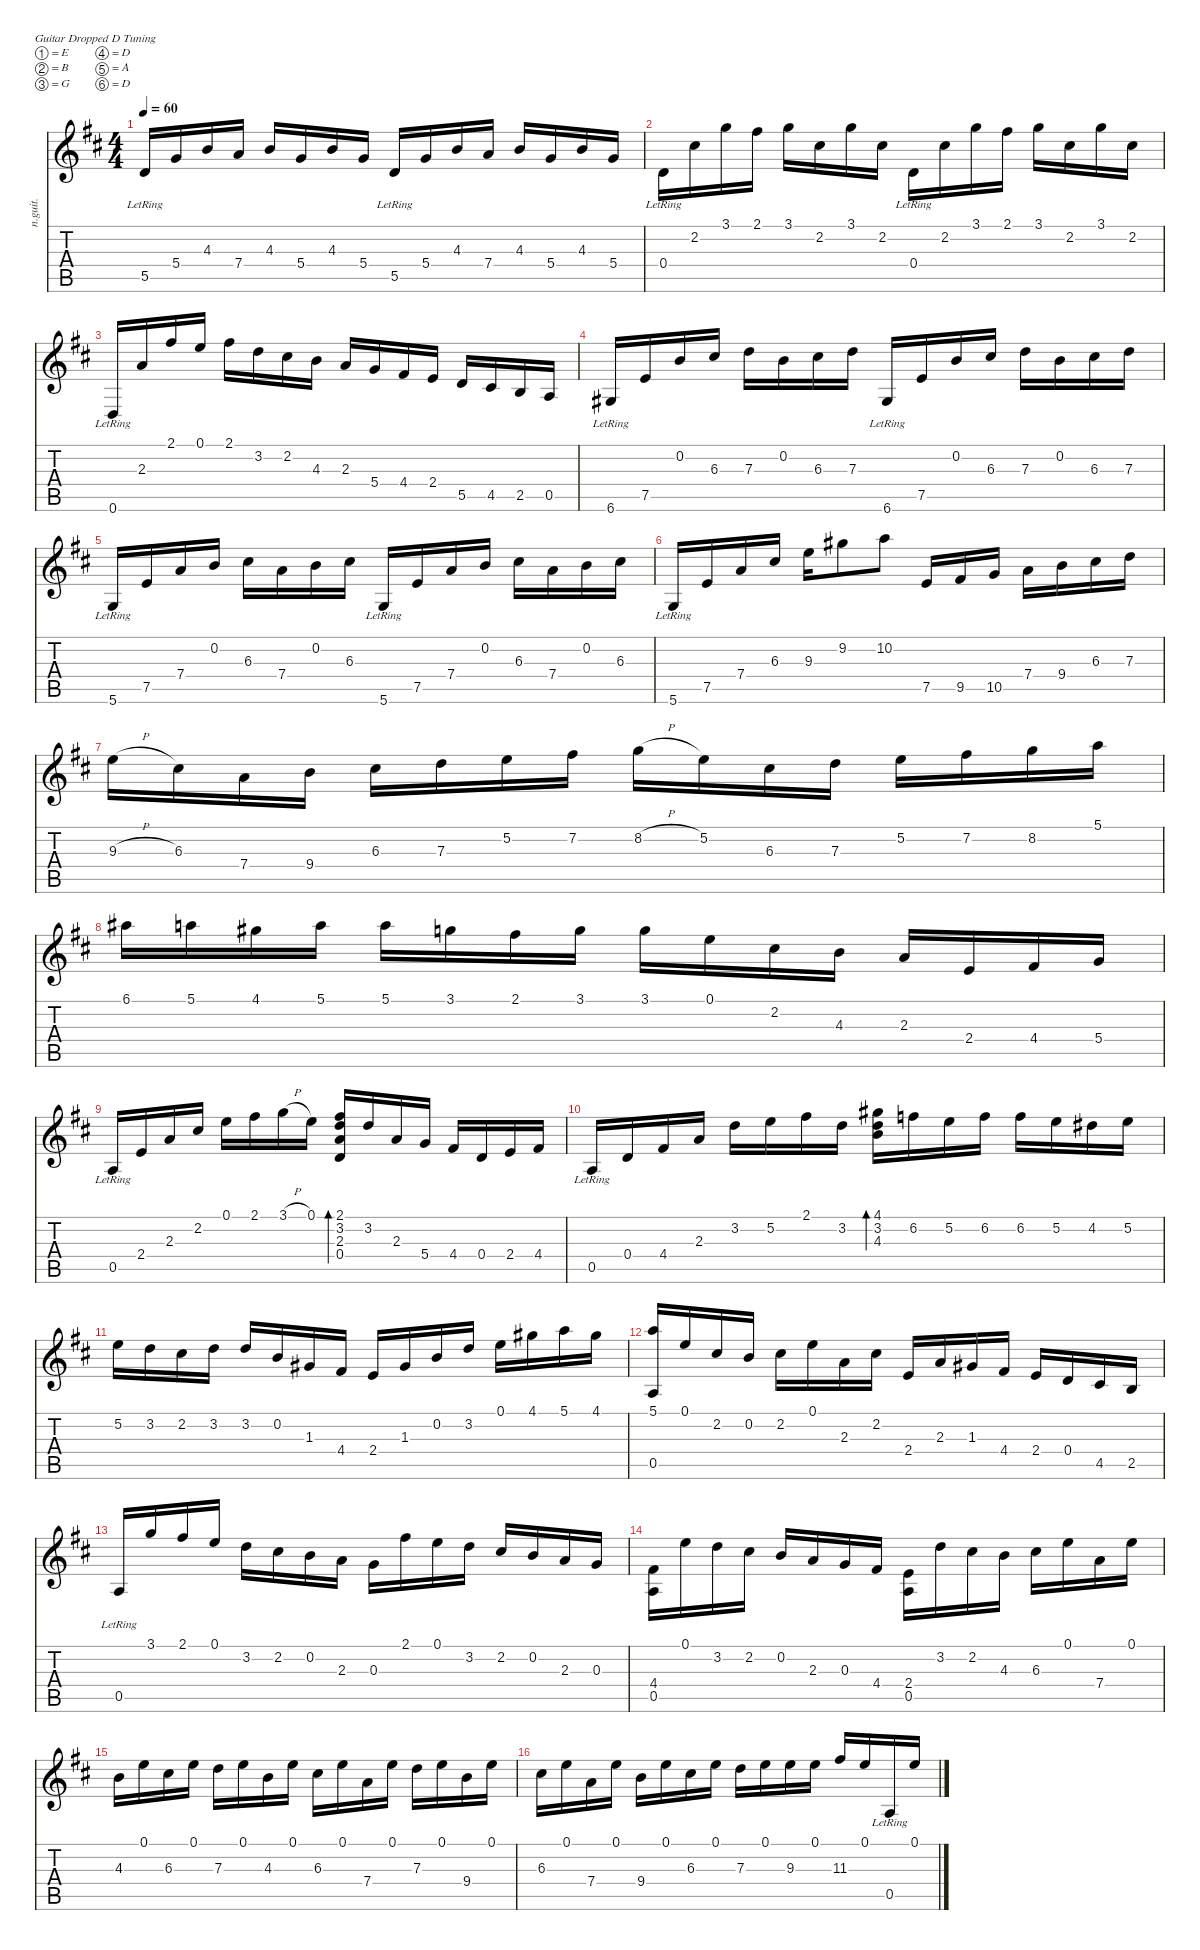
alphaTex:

\defaultSystemsLayout 4
\hideDynamics
\bracketExtendMode nobrackets
\chordDiagramsInScore
\track ("" "n.guit.") {defaultSystemsLayout 2 instrument acousticguitarnylon}
\staff {score tabs}
\tuning (E4 B3 G3 D3 A2 D2)
\ts (4 4)
\tempo 60
\clef g2
\ks d
5.5{lr acc forcenatural}.16{dy f beam Up} 5.4{acc forcenatural}.16{beam Up} 4.3{acc forcenatural}.16{beam Up} 7.4{acc forcenatural}.16{beam Up} 4.3{acc forcenatural}.16{beam Up} 5.4{acc forcenatural}.16{beam Up} 4.3{acc forcenatural}.16{beam Up} 5.4{acc forcenatural}.16{beam Up} 5.5{lr acc forcenatural}.16{beam Up} 5.4{acc forcenatural}.16{beam Up} 4.3{acc forcenatural}.16{beam Up} 7.4{acc forcenatural}.16{beam Up} 4.3{acc forcenatural}.16{beam Up} 5.4{acc forcenatural}.16{beam Up} 4.3{acc forcenatural}.16{beam Up} 5.4{acc forcenatural}.16{beam Up} |
0.4{lr acc forcenatural}.16{beam Down} 2.2{acc #}.16{beam Down} 3.1{acc forcenatural}.16{beam Down} 2.1{acc #}.16{beam Down} 3.1{acc forcenatural}.16{beam Down} 2.2{acc #}.16{beam Down} 3.1{acc forcenatural}.16{beam Down} 2.2{acc #}.16{beam Down} 0.4{lr acc forcenatural}.16{beam Down} 2.2{acc #}.16{beam Down} 3.1{acc forcenatural}.16{beam Down} 2.1{acc #}.16{beam Down} 3.1{acc forcenatural}.16{beam Down} 2.2{acc #}.16{beam Down} 3.1{acc forcenatural}.16{beam Down} 2.2{acc #}.16{beam Down} |
0.6{lr acc forcenatural}.16{beam Up} 2.3{acc forcenatural}.16{beam Up} 2.1{acc #}.16{beam Up} 0.1{acc forcenatural}.16{beam Up} 2.1{acc #}.16{beam Down} 3.2{acc forcenatural}.16{beam Down} 2.2{acc #}.16{beam Down} 4.3{acc forcenatural}.16{beam Down} 2.3{acc forcenatural}.16{beam Up} 5.4{acc forcenatural}.16{beam Up} 4.4{acc #}.16{beam Up} 2.4{acc forcenatural}.16{beam Up} 5.5{acc forcenatural}.16{beam Up} 4.5{acc #}.16{beam Up} 2.5{acc forcenatural}.16{beam Up} 0.5{acc forcenatural}.16{beam Up} |
6.6{lr acc #}.16{beam Up} 7.5{acc forcenatural}.16{beam Up} 0.2{acc forcenatural}.16{beam Up} 6.3{acc #}.16{beam Up} 7.3{acc forcenatural}.16{beam Down} 0.2{acc forcenatural}.16{beam Down} 6.3{acc #}.16{beam Down} 7.3{acc forcenatural}.16{beam Down} 6.6{lr acc #}.16{beam Up} 7.5{acc forcenatural}.16{beam Up} 0.2{acc forcenatural}.16{beam Up} 6.3{acc #}.16{beam Up} 7.3{acc forcenatural}.16{beam Down} 0.2{acc forcenatural}.16{beam Down} 6.3{acc #}.16{beam Down} 7.3{acc forcenatural}.16{beam Down} |
5.6{lr acc forcenatural}.16{beam Up} 7.5{acc forcenatural}.16{beam Up} 7.4{acc forcenatural}.16{beam Up} 0.2{acc forcenatural}.16{beam Up} 6.3{acc #}.16{beam Down} 7.4{acc forcenatural}.16{beam Down} 0.2{acc forcenatural}.16{beam Down} 6.3{acc #}.16{beam Down} 5.6{lr acc forcenatural}.16{beam Up} 7.5{acc forcenatural}.16{beam Up} 7.4{acc forcenatural}.16{beam Up} 0.2{acc forcenatural}.16{beam Up} 6.3{acc #}.16{beam Down} 7.4{acc forcenatural}.16{beam Down} 0.2{acc forcenatural}.16{beam Down} 6.3{acc #}.16{beam Down} |
5.6{lr acc forcenatural}.16{beam Up} 7.5{acc forcenatural}.16{beam Up} 7.4{acc forcenatural}.16{beam Up} 6.3{acc #}.16{beam Up} 9.3{acc forcenatural}.16{beam Down} 9.2{acc #}.8{beam Down} 10.2{acc forcenatural}.8{beam Down} 7.5{acc forcenatural}.16{beam Up} 9.5{acc #}.16{beam Up} 10.5{acc forcenatural}.16{beam Up} 7.4{acc forcenatural}.16{beam Down} 9.4{acc forcenatural}.16{beam Down} 6.3{acc #}.16{beam Down} 7.3{acc forcenatural}.16{beam Down} |
9.3{h acc forcenatural}.16{beam Down} 6.3{acc #}.16{beam Down} 7.4{acc forcenatural}.16{beam Down} 9.4{acc forcenatural}.16{beam Down} 6.3{acc #}.16{beam Down} 7.3{acc forcenatural}.16{beam Down} 5.2{acc forcenatural}.16{beam Down} 7.2{acc #}.16{beam Down} 8.2{h acc forcenatural}.16{beam Down} 5.2{acc forcenatural}.16{beam Down} 6.3{acc #}.16{beam Down} 7.3{acc forcenatural}.16{beam Down} 5.2{acc forcenatural}.16{beam Down} 7.2{acc #}.16{beam Down} 8.2{acc forcenatural}.16{beam Down} 5.1{acc forcenatural}.16{beam Down} |
6.1{acc #}.16{beam Down} 5.1{acc forcenatural}.16{beam Down} 4.1{acc #}.16{beam Down} 5.1{acc forcenatural}.16{beam Down} 5.1{acc forcenatural}.16{beam Down} 3.1{acc forcenatural}.16{beam Down} 2.1{acc #}.16{beam Down} 3.1{acc forcenatural}.16{beam Down} 3.1{acc forcenatural}.16{beam Down} 0.1{acc forcenatural}.16{beam Down} 2.2{acc #}.16{beam Down} 4.3{acc forcenatural}.16{beam Down} 2.3{acc forcenatural}.16{beam Up} 2.4{acc forcenatural}.16{beam Up} 4.4{acc #}.16{beam Up} 5.4{acc forcenatural}.16{beam Up} |
0.5{lr acc forcenatural}.16{beam Up} 2.4{acc forcenatural}.16{beam Up} 2.3{acc forcenatural}.16{beam Up} 2.2{acc #}.16{beam Up} 0.1{acc forcenatural}.16{beam Down} 2.1{acc #}.16{beam Down} 3.1{h acc forcenatural}.16{beam Down} 0.1{acc forcenatural}.16{beam Down} (2.1{acc #} 3.2{acc forcenatural} 2.3{acc forcenatural} 0.4{acc forcenatural}).16{bd 60 beam Up} 3.2{acc forcenatural}.16{beam Up} 2.3{acc forcenatural}.16{beam Up} 5.4{acc forcenatural}.16{beam Up} 4.4{acc #}.16{beam Up} 0.4{acc forcenatural}.16{beam Up} 2.4{acc forcenatural}.16{beam Up} 4.4{acc #}.16{beam Up} |
0.5{lr acc forcenatural}.16{beam Up} 0.4{acc forcenatural}.16{beam Up} 4.4{acc #}.16{beam Up} 2.3{acc forcenatural}.16{beam Up} 3.2{acc forcenatural}.16{beam Down} 5.2{acc forcenatural}.16{beam Down} 2.1{acc #}.16{beam Down} 3.2{acc forcenatural}.16{beam Down} (4.1{acc #} 3.2{acc forcenatural} 4.3{acc forcenatural}).16{bd 60 beam Down} 6.2{acc forcenatural}.16{beam Down} 5.2{acc forcenatural}.16{beam Down} 6.2{acc forcenatural}.16{beam Down} 6.2{acc forcenatural}.16{beam Down} 5.2{acc forcenatural}.16{beam Down} 4.2{acc #}.16{beam Down} 5.2{acc forcenatural}.16{beam Down} |
5.2{acc forcenatural}.16{beam Down} 3.2{acc forcenatural}.16{beam Down} 2.2{acc #}.16{beam Down} 3.2{acc forcenatural}.16{beam Down} 3.2{acc forcenatural}.16{beam Up} 0.2{acc forcenatural}.16{beam Up} 1.3{acc #}.16{beam Up} 4.4{acc #}.16{beam Up} 2.4{acc forcenatural}.16{beam Up} 1.3{acc #}.16{beam Up} 0.2{acc forcenatural}.16{beam Up} 3.2{acc forcenatural}.16{beam Up} 0.1{acc forcenatural}.16{beam Down} 4.1{acc #}.16{beam Down} 5.1{acc forcenatural}.16{beam Down} 4.1{acc #}.16{beam Down} |
(5.1{acc forcenatural} 0.5{acc forcenatural}).16{beam Up} 0.1{acc forcenatural}.16{beam Up} 2.2{acc #}.16{beam Up} 0.2{acc forcenatural}.16{beam Up} 2.2{acc #}.16{beam Down} 0.1{acc forcenatural}.16{beam Down} 2.3{acc forcenatural}.16{beam Down} 2.2{acc #}.16{beam Down} 2.4{acc forcenatural}.16{beam Up} 2.3{acc forcenatural}.16{beam Up} 1.3{acc #}.16{beam Up} 4.4{acc #}.16{beam Up} 2.4{acc forcenatural}.16{beam Up} 0.4{acc forcenatural}.16{beam Up} 4.5{acc #}.16{beam Up} 2.5{acc forcenatural}.16{beam Up} |
0.5{lr acc forcenatural}.16{beam Up} 3.1{acc forcenatural}.16{beam Up} 2.1{acc #}.16{beam Up} 0.1{acc forcenatural}.16{beam Up} 3.2{acc forcenatural}.16{beam Down} 2.2{acc #}.16{beam Down} 0.2{acc forcenatural}.16{beam Down} 2.3{acc forcenatural}.16{beam Down} 0.3{acc forcenatural}.16{beam Down} 2.1{acc #}.16{beam Down} 0.1{acc forcenatural}.16{beam Down} 3.2{acc forcenatural}.16{beam Down} 2.2{acc #}.16{beam Up} 0.2{acc forcenatural}.16{beam Up} 2.3{acc forcenatural}.16{beam Up} 0.3{acc forcenatural}.16{beam Up} |
(4.4{acc #} 0.5{acc forcenatural}).16{beam Down} 0.1{acc forcenatural}.16{beam Down} 3.2{acc forcenatural}.16{beam Down} 2.2{acc #}.16{beam Down} 0.2{acc forcenatural}.16{beam Up} 2.3{acc forcenatural}.16{beam Up} 0.3{acc forcenatural}.16{beam Up} 4.4{acc #}.16{beam Up} (2.4{acc forcenatural} 0.5{acc forcenatural}).16{beam Down} 3.2{acc forcenatural}.16{beam Down} 2.2{acc #}.16{beam Down} 4.3{acc forcenatural}.16{beam Down} 6.3{acc #}.16{beam Down} 0.1{acc forcenatural}.16{beam Down} 7.4{acc forcenatural}.16{beam Down} 0.1{acc forcenatural}.16{beam Down} |
4.3{acc forcenatural}.16{beam Down} 0.1{acc forcenatural}.16{beam Down} 6.3{acc #}.16{beam Down} 0.1{acc forcenatural}.16{beam Down} 7.3{acc forcenatural}.16{beam Down} 0.1{acc forcenatural}.16{beam Down} 4.3{acc forcenatural}.16{beam Down} 0.1{acc forcenatural}.16{beam Down} 6.3{acc #}.16{beam Down} 0.1{acc forcenatural}.16{beam Down} 7.4{acc forcenatural}.16{beam Down} 0.1{acc forcenatural}.16{beam Down} 7.3{acc forcenatural}.16{beam Down} 0.1{acc forcenatural}.16{beam Down} 9.4{acc forcenatural}.16{beam Down} 0.1{acc forcenatural}.16{beam Down} |
6.3{acc #}.16{beam Down} 0.1{acc forcenatural}.16{beam Down} 7.4{acc forcenatural}.16{beam Down} 0.1{acc forcenatural}.16{beam Down} 9.4{acc forcenatural}.16{beam Down} 0.1{acc forcenatural}.16{beam Down} 6.3{acc #}.16{beam Down} 0.1{acc forcenatural}.16{beam Down} 7.3{acc forcenatural}.16{beam Down} 0.1{acc forcenatural}.16{beam Down} 9.3{acc forcenatural}.16{beam Down} 0.1{acc forcenatural}.16{beam Down} 11.3{acc #}.16{beam Up} 0.1{acc forcenatural}.16{beam Up} 0.5{lr acc forcenatural}.16{beam Up} 0.1{acc forcenatural}.16{beam Up}
